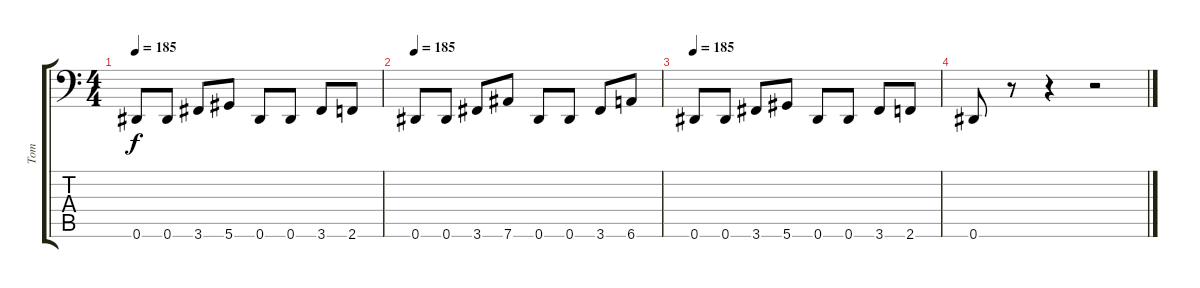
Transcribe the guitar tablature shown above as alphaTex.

\track ("Tom" "Tom") {instrument electricbasspick}
\staff {score tabs}
\tuning (Eb3 Bb2 Gb2 Db2 Ab1 Eb1) {hide}
\ts (4 4)
\tempo 185
\clef f4
\ks c
0.6.8{dy f} 0.6.8 3.6.8 5.6.8 0.6.8 0.6.8 3.6.8 2.6.8 |
\tempo 185
0.6.8 0.6.8 3.6.8 7.6.8 0.6.8 0.6.8 3.6.8 6.6.8 |
\tempo 185
0.6.8 0.6.8 3.6.8 5.6.8 0.6.8 0.6.8 3.6.8 2.6.8 |
0.6.8 r.8 r.4 r.2
